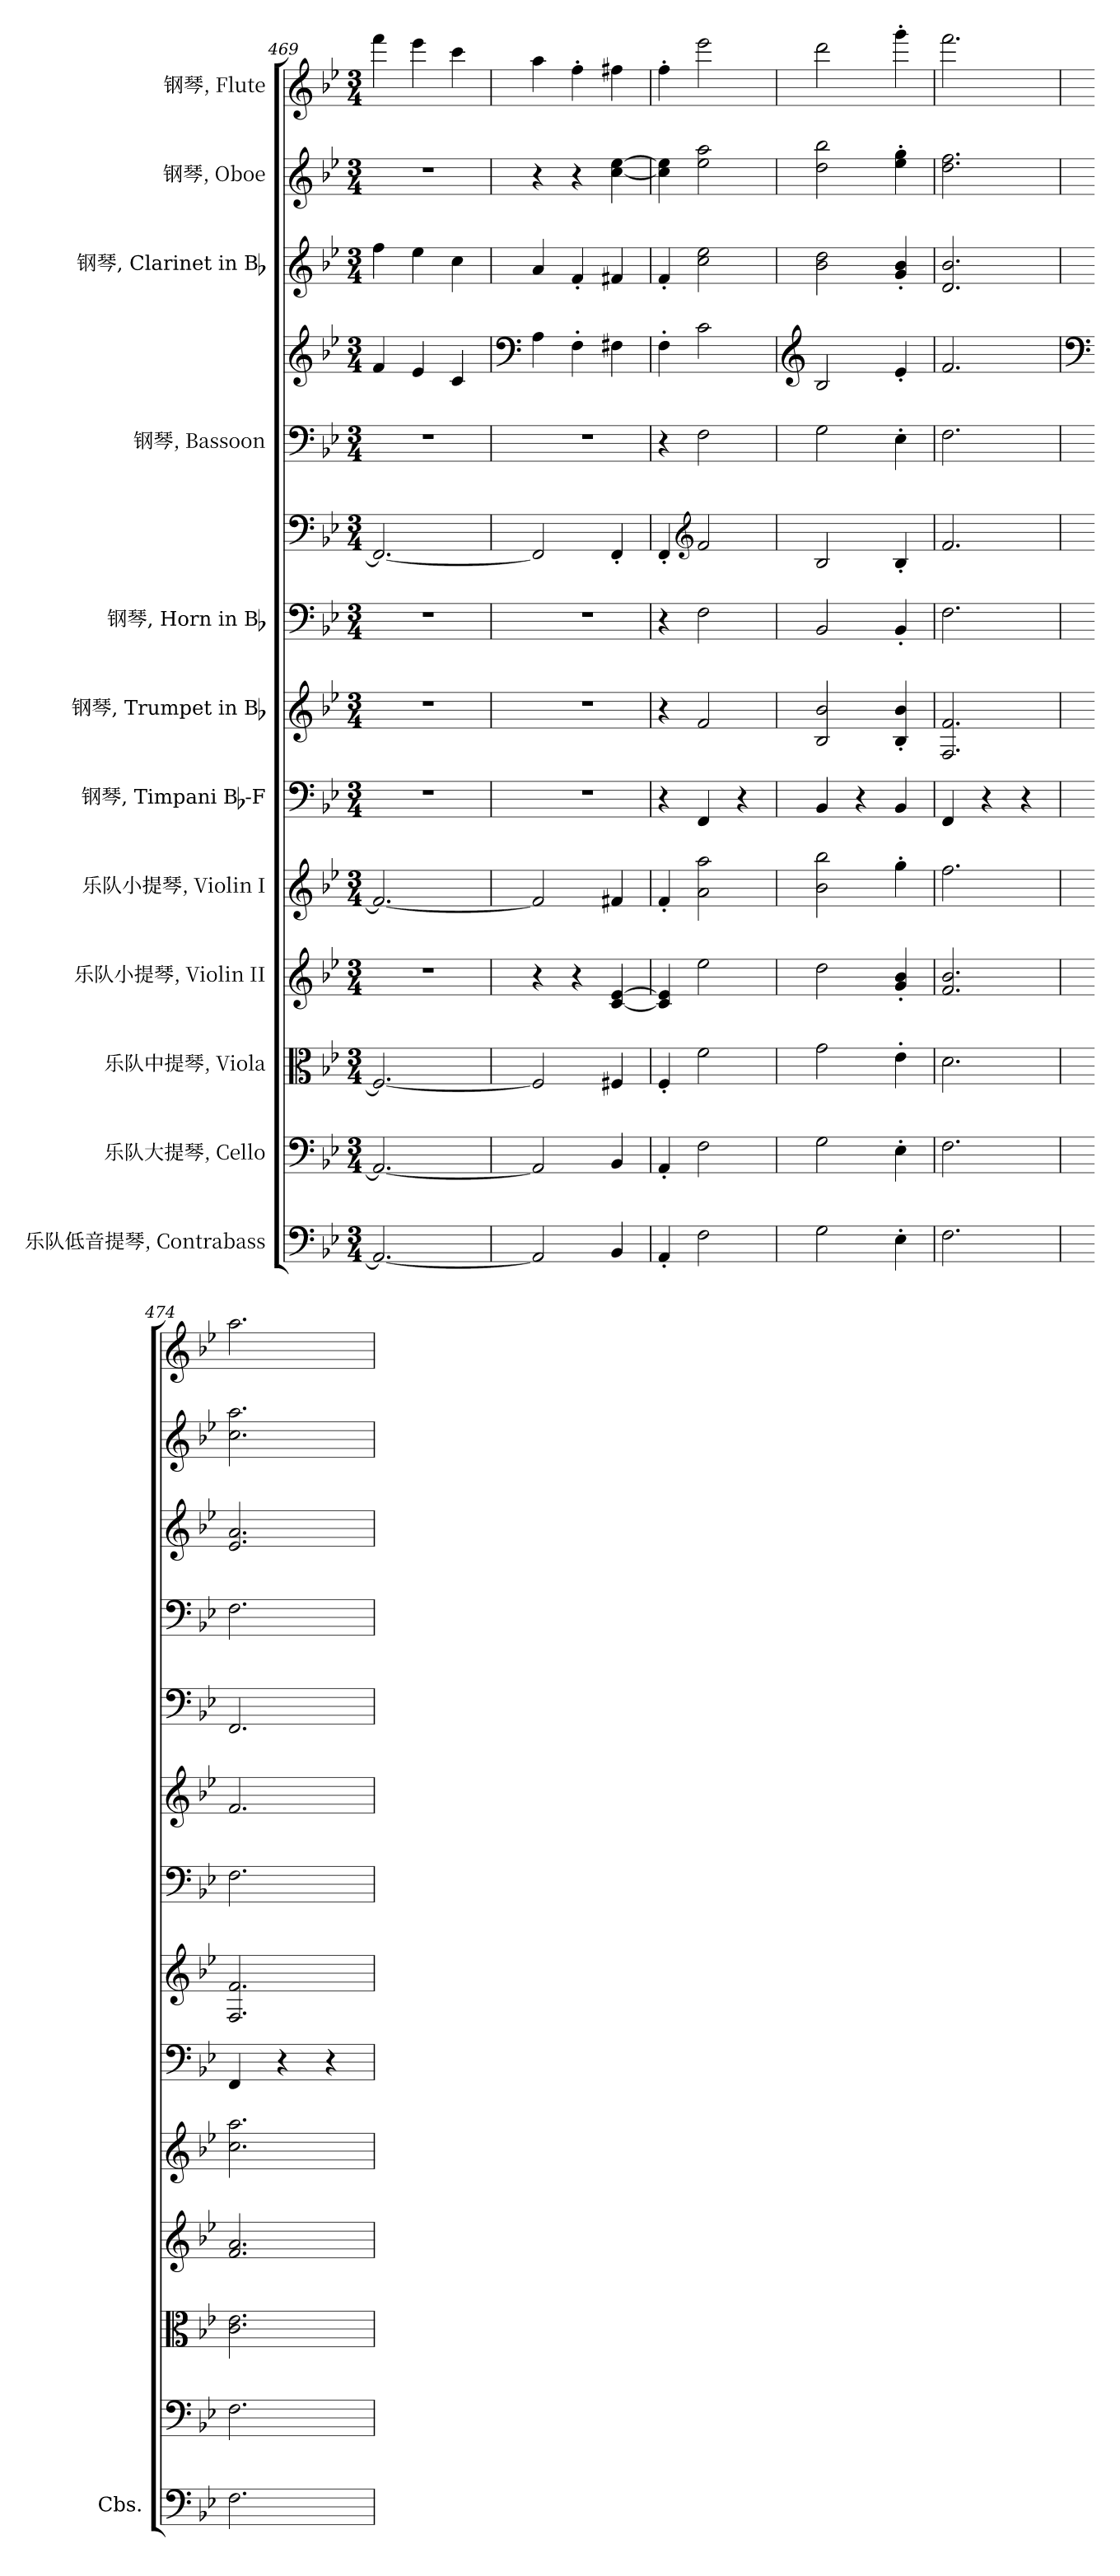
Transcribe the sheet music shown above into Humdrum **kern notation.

**kern	**kern	**kern	**kern	**kern	**kern	**kern	**kern	**kern	**kern	**kern	**kern	**kern	**kern
*part12	*part11	*part10	*part9	*part8	*part7	*part6	*part5	*part5	*part4	*part4	*part3	*part2	*part1
*staff14	*staff13	*staff12	*staff11	*staff10	*staff9	*staff8	*staff7	*staff6	*staff5	*staff4	*staff3	*staff2	*staff1
*I"乐队低音提琴, Contrabass	*I"乐队大提琴, Cello	*I"乐队中提琴, Viola	*I"乐队小提琴, Violin II	*I"乐队小提琴, Violin I	*I"钢琴, Timpani Bb-F	*I"钢琴, Trumpet in Bb	*I"钢琴, Horn in Bb	*	*I"钢琴, Bassoon	*	*I"钢琴, Clarinet in Bb	*I"钢琴, Oboe	*I"钢琴, Flute
*I'Cbs.	*	*	*	*	*	*	*	*	*	*	*	*	*
!!LO:PB:g=z
*clefF4	*clefF4	*clefC3	*clefG2	*clefG2	*clefF4	*clefG2	*clefF4	*clefF4	*clefF4	*clefG2	*clefG2	*clefG2	*clefG2
*ITrd7c12	*	*	*	*	*	*	*	*	*	*	*	*	*
*k[b-e-]	*k[b-e-]	*k[b-e-]	*k[b-e-]	*k[b-e-]	*k[b-e-]	*k[b-e-]	*k[b-e-]	*k[b-e-]	*k[b-e-]	*k[b-e-]	*k[b-e-]	*k[b-e-]	*k[b-e-]
*M3/4	*M3/4	*M3/4	*M3/4	*M3/4	*M3/4	*M3/4	*M3/4	*M3/4	*M3/4	*M3/4	*M3/4	*M3/4	*M3/4
=469	=469	=469	=469	=469	=469	=469	=469	=469	=469	=469	=469	=469	=469
2.AAA/_	2.AA/_	2.F/_	2.r	2.f/_	2.r	2.r	2.r	2.FF/_	2.r	4f/	4ff\	2.r	4fff\
.	.	.	.	.	.	.	.	.	.	4e-/	4ee-\	.	4eee-\
.	.	.	.	.	.	.	.	.	.	4c/	4cc\	.	4ccc\
=470	=470	=470	=470	=470	=470	=470	=470	=470	=470	=470	=470	=470	=470
*	*	*	*	*	*	*	*	*	*	*clefF4	*	*	*
2AAA/]	2AA/]	2F/]	4r	2f/]	2.r	2.r	2.r	2FF/]	2.r	4A\	4a/	4r	4aa\
.	.	.	4r	.	.	.	.	.	.	4F'\	4f'/	4r	4ff'\
4BBB-/	4BB-/	4F#X/	[4c/ [4e-/	4f#X/	.	.	.	4FF'/	.	4F#X\	4f#X/	[4cc\ [4ee-\	4ff#X\
=471	=471	=471	=471	=471	=471	=471	=471	=471	=471	=471	=471	=471	=471
4AAA'/	4AA'/	4F'/	4c/] 4e-/]	4f'/	4r	4r	4r	4FF'/	4r	4F'\	4f'/	4cc\] 4ee-\]	4ff'\
*	*	*	*	*	*	*	*	*clefG2	*	*	*	*	*
2FF\	2F\	2f\	2ee-\	2a\ 2aa\	4FF/	2f/	2F\	2f/	2F\	2c\	2cc\ 2ee-\	2ee-\ 2aa\	2eee-\
.	.	.	.	.	4r	.	.	.	.	.	.	.	.
=472	=472	=472	=472	=472	=472	=472	=472	=472	=472	=472	=472	=472	=472
*	*	*	*	*	*	*	*	*	*	*clefG2	*	*	*
2GG\	2G\	2g\	2dd\	2b-\ 2bb-\	4BB-/	2B-/ 2b-/	2BB-/	2B-/	2G\	2B-/	2b-\ 2dd\	2dd\ 2bb-\	2ddd\
.	.	.	.	.	4r	.	.	.	.	.	.	.	.
4EE-'\	4E-'\	4e-'\	4g/' 4b-/'	4gg'\	4BB-/	4B-/' 4b-/'	4BB-'/	4B-'/	4E-'\	4e-'/	4g/' 4b-/'	4ee-\' 4gg\'	4ggg'\
=473	=473	=473	=473	=473	=473	=473	=473	=473	=473	=473	=473	=473	=473
2.FF\	2.F\	2.d\	2.f/ 2.b-/	2.ff\	4FF/	2.F/ 2.f/	2.F\	2.f/	2.F\	2.f/	2.d/ 2.b-/	2.dd\ 2.ff\	2.fff\
.	.	.	.	.	4r	.	.	.	.	.	.	.	.
.	.	.	.	.	4r	.	.	.	.	.	.	.	.
=474	=474	=474	=474	=474	=474	=474	=474	=474	=474	=474	=474	=474	=474
*	*	*	*	*	*	*	*	*	*	*clefF4	*	*	*
2.FF\	2.F\	2.c\ 2.e-\	2.f/ 2.a/	2.cc\ 2.aa\	4FF/	2.F/ 2.f/	2.F\	2.f/	2.FF/	2.F\	2.e-/ 2.a/	2.cc\ 2.aa\	2.aa\
.	.	.	.	.	4r	.	.	.	.	.	.	.	.
.	.	.	.	.	4r	.	.	.	.	.	.	.	.
=	=	=	=	=	=	=	=	=	=	=	=	=	=
*-	*-	*-	*-	*-	*-	*-	*-	*-	*-	*-	*-	*-	*-
